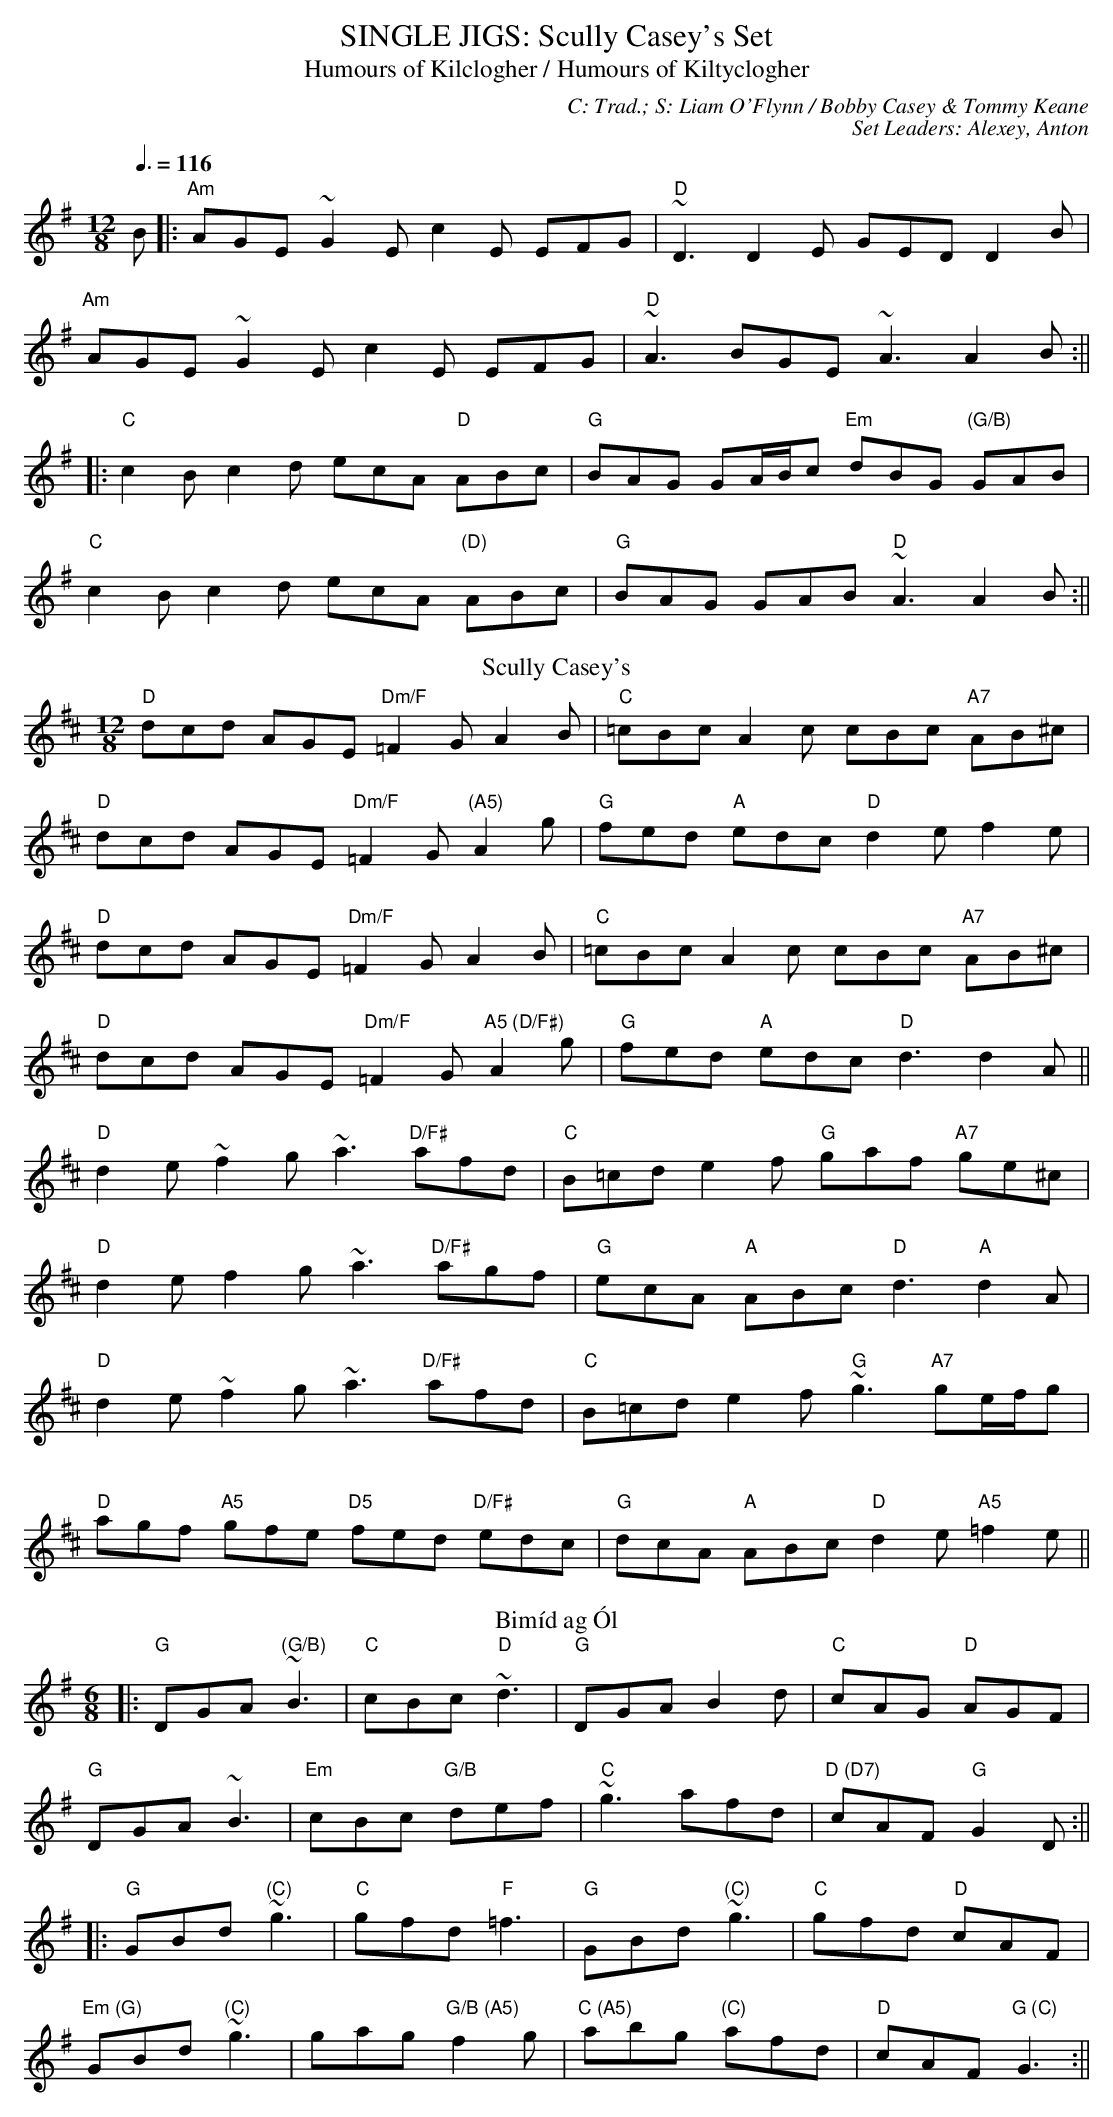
X:1
T: SINGLE JIGS: Scully Casey's Set
T: Humours of Kilclogher / Humours of Kiltyclogher
C: C: Trad.; S: Liam O'Flynn / Bobby Casey & Tommy Keane
C: Set Leaders: Alexey, Anton
M: 12/8
L: 1/8
Q: 3/8=116
K: Dmix
B|:"Am"AGE ~G2E c2E EFG|"D"~D3 D2E GED D2B|
"Am"AGE ~G2E c2E EFG|"D"~A3 BGE ~A3 A2B:||
|:"C"c2B c2d ecA "D"ABc|"G"BAG GA/B/c "Em"dBG "(G/B)"GAB|
"C"c2B c2d ecA "(D)"ABc|"G"BAG GAB "D"~A3 A2B:||
T: Scully Casey's
K: Dmaj
"D"dcd AGE "Dm/F"=F2G A2B|"C"=cBc A2c cBc "A7"AB^c|
"D"dcd AGE "Dm/F"=F2G "(A5)"A2g|"G"fed "A"edc "D"d2e f2e|
"D"dcd AGE "Dm/F"=F2G A2B|"C"=cBc A2c cBc "A7"AB^c|
"D"dcd AGE "Dm/F"=F2G "A5 (D/F#)"A2g|"G"fed "A"edc "D"d3 d2A||
"D"d2e ~f2g ~a3 "D/F#"afd|"C"B=cd e2f "G"gaf "A7"ge^c|
"D"d2e f2g ~a3 "D/F#"agf|"G"ecA "A"ABc "D"d3 "A"d2A|
"D"d2e ~f2g ~a3 "D/F#"afd|"C"B=cd e2f "G"~g3 "A7"ge/f/g|
"D"agf "A5"gfe "D5"fed "D/F#"edc|"G"dcA "A"ABc "D"d2e "A5"=f2e||
T: Bimíd ag Ól
M: 6/8
K: Gmaj
|:"G"DGA "(G/B)"~B3|"C"cBc "D"~d3|"G"DGA B2 d|"C"cAG "D"AGF|
"G"DGA ~B3|"Em"cBc "G/B"def|"C"~g3 afd|"D (D7)"cAF "G"G2D:||
|:"G"GBd "(C)"~g3|"C"gfd "F"=f3|"G"GBd "(C)"~g3|"C"gfd "D"cAF|
"Em (G)"GBd "(C)"~g3|gag "G/B (A5)"f2g|"C (A5)"abg "(C)"afd|"D"cAF "G (C)"G3:||
